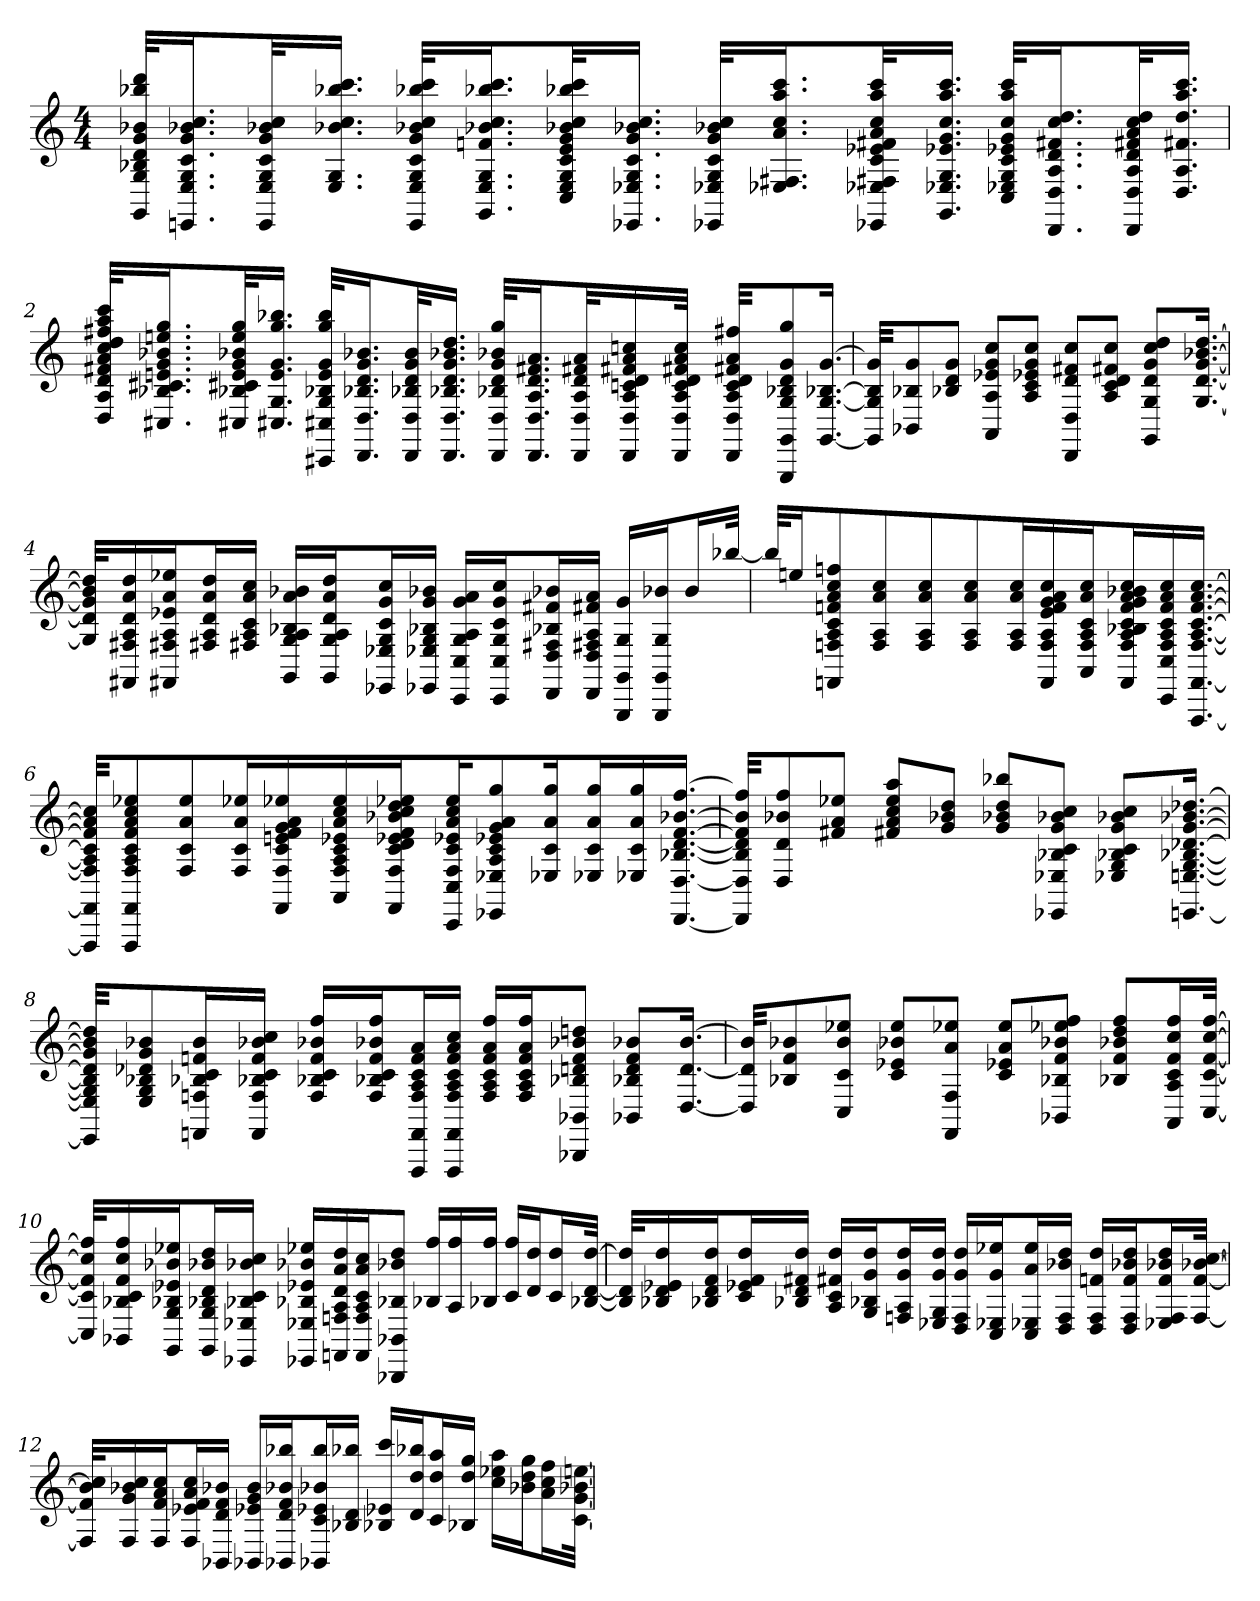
**kern
*part1
*staff1
*clefG2
*M4/4
*MM36
=1
32GG/ 32G 32B-X 32d 32g 32b-X 32bb-X 32dddKLL
16.EEn/ 16.E 16.G 16.c 16.g 16.b-X 16.ccJ
32EE/ 32E 32G 32c 32g 32b-X 32ccKL
16.E/ 16.G 16.b-X 16.cc 16.bb-X 16.cccJJ
32EE/ 32E 32G 32c 32g 32b-X 32cc 32bb-X 32cccKLL
16.GG/ 16.E 16.G 16.fn 16.b-X 16.cc 16.bb-X 16.cccJ
32C/ 32E 32G 32c 32e 32g 32b-X 32cc 32bb-X 32cccKL
16.EE-X/ 16.E-X 16.G 16.c 16.g 16.b-X 16.ccJJ
32EE-X/ 32E-X 32G 32c 32g 32b-X 32ccKLL
16.E-X/ 16.F#X 16.a 16.cc 16.aa 16.cccJ
32EE-X/ 32E-X 32F#X 32c 32e-X 32f#X 32a 32cc 32aa 32cccKL
16.GG/ 16.E-X 16.G 16.e-X 16.g 16.cc 16.aa 16.cccJJ
32C/ 32E-X 32G 32c 32e-X 32g 32cc 32aa 32cccKLL
16.DD/ 16.D 16.A 16.d 16.f#X 16.cc 16.ddJ
32DD/ 32D 32A 32d 32f#X 32a 32cc 32ddKL
16.D/ 16.A 16.f#X 16.dd 16.aa 16.cccJJ
=2
32D/ 32A 32d 32f#X 32a 32cc 32dd 32ff#X 32aa 32cccKLL
16.C#X/ 16.B-X 16.c#X 16.en 16.g 16.b-X 16.een 16.ggJ
32C#X/ 32B-X 32c#X 32e 32g 32b-X 32ee 32ggKL
16.C#X/ 16.G 16.e 16.g 16.gg 16.bb-XJJ
32CC#X/ 32C#X 32G 32B-X 32e 32g 32gg 32bb-KLL
16.DD/ 16.D 16.B-X 16.d 16.g 16.b-XJ
32DD/ 32D 32B-X 32d 32g 32b-KL
16.DD/ 16.D 16.B-X 16.d 16.g 16.b-X 16.ddJJ
32DD/ 32D 32B-X 32d 32g 32b-X 32ggKLL
16.DD/ 16.D 16.A 16.d 16.f#X 16.aJ
32DD/ 32D 32A 32d 32f#X 32aKL
16DD/ 16D 16A 16cn 16d 16f#X 16a 16ccn
32DD/ 32D 32A 32c 32d 32f#X 32a 32ccJJk
32DD/ 32D 32A 32c 32d 32f#X 32a 32ff#XKKL
8GGG/ 8GG 8G 8B-X 8d 8g 8gg
[16.GG/ [16.G [16.B-X [16.gJk
=3
32GG/] 32G] 32B-] 32g]KKL
8BB-X/ 8B-X 8g
8B-X/ 8d 8gJ
8AA/ 8A 8e-X 8g 8ccL
8A/ 8c 8e-X 8g 8ccJ
8DD/ 8D 8d 8f#X 8ccL
8A/ 8c 8d 8f#X 8ccJ
8GG/ 8G 8d 8g 8cc 8ddL
[16.G/ [16.d [16.g [16.b-X [16.ddJk
=4
32G/] 32d] 32g] 32b-] 32dd]KLL
16FF#X/ 16F#X 16A 16d 16a 16dd
16FF#X/ 16F#X 16A 16e-X 16a 16ee-XJ
16F#X/ 16A 16d 16a 16ddL
16F#X/ 16A 16c 16a 16ccJJ
16GG/ 16G 16A 16B-X 16a 16b-XLL
16GG/ 16G 16A 16d 16a 16ddJ
16EE-X/ 16E-X 16G 16c 16g 16ccL
16EE-X/ 16E-X 16G 16B-X 16g 16b-XJJ
16CC/ 16C 16G 16A 16g 16aLL
16CC/ 16C 16G 16c 16g 16ccJ
16DD/ 16D 16F#X 16B-X 16f#X 16b-XL
16DD/ 16D 16F#X 16A 16f#X 16aJJ
16GGG/ 16GG 16G 16gLL
16GGG/ 16GG 16G 16b-XJ
16b-/L
[32bb-X/JJk
=5
32bb-\KLL]
16een\J
8FFn\ 8Fn 8A 8c 8fn 8a 8cc 8ffn
8F\ 8A 8a 8ccJ
8F/ 8A 8a 8ccL
8F/ 8A 8a 8ccJ
16F/ 16A 16a 16ccLL
16FF/ 16F 16A 16e 16f 16g 16a 16cc
16AA/ 16F 16A 16c 16a 16ccJJ
16FF/ 16F 16A 16B-X 16c 16f 16g 16a 16b-X 16ccLL
16CC/ 16C 16F 16A 16c 16f 16a 16ccJ
[16.FFF/ [16.FF [16.F [16.A [16.c [16.f [16.a [16.ccJJ
=6
32FFF/] 32FF] 32F] 32A] 32c] 32f] 32a] 32cc]KKL
8FFF/ 8FF 8F 8A 8c 8f 8a 8cc 8ee-X
8F/ 8c 8a 8ee-J
16F/ 16c 16a 16ee-XLL
16FF/ 16F 16c 16en 16f 16g 16a 16ee-XJ
16AA/ 16F 16A 16c 16e-X 16a 16cc 16ee-L
16FF/ 16F 16c 16d 16e-X 16f 16b-X 16cc 16dd 16ee-XJJ
16CC/ 16C 16F 16c 16e-X 16a 16cc 16ee-KL
8EE-X/ 8E-X 8A 8c 8e-X 8g 8a 8gg
16E-X/ 16c 16a 16ggJk
16E-X/ 16c 16a 16ggLL
16E-X/ 16c 16a 16ggJ
[16.DD/ [16.D [16.B-X [16.d [16.f [16.b-X [16.ffJJ
=7
32DD/] 32D] 32B-] 32d] 32f] 32b-] 32ff]KKL
8D/ 8d 8b-X 8ff
8f#X/ 8a 8ee-XJ
8f#X/ 8a 8cc 8ee- 8aaL
8g/ 8b-X 8ddJ
8g/ 8b-X 8dd 8bb-XL
8EE-X/ 8E-X 8B-X 8c 8g 8b-X 8ccJ
8E-X/ 8G 8B-X 8c 8g 8b-X 8ccL
[16.EEn/ [16.En [16.G [16.B-X [16.d-X [16.g [16.b-X [16.dd-XJk
=8
32EE/] 32E] 32G] 32B-] 32d-] 32g] 32b-] 32dd-]KKL
8E/ 8G 8B-X 8d-X 8g 8b-X
16FFn/ 16Fn 16B-X 16c 16fn 16b-L
16FF/ 16F 16B-X 16c 16f 16b-X 16ccJJ
16F/ 16B-X 16c 16f 16b-X 16ffLL
16F/ 16B-X 16c 16f 16b-X 16ffJ
16FFF/ 16FF 16F 16A 16c 16f 16aL
16FFF/ 16FF 16F 16A 16c 16f 16a 16ccJJ
16F/ 16A 16c 16f 16a 16ffLL
16F/ 16A 16c 16f 16a 16ffJ
8BBB-X/ 8BB-X 8B-X 8dn 8f 8b-X 8ddnJ
8BB-X/ 8B-X 8d 8f 8b-XL
[16.D/ [16.d [16.b-Jk
=9
32D/] 32d] 32b-]KKL
8B-X/ 8f 8b-X
8C/ 8c 8b- 8ee-XJ
8c/ 8e-X 8b-X 8ee-L
8FF/ 8F 8a 8ee-XJ
8c/ 8e-X 8a 8ee-L
8BB-X/ 8B-X 8f 8b-X 8ee-X 8ffJ
8B-X/ 8f 8b-X 8dd 8ffL
16AA/ 16A 16c 16f 16cc 16ffL
[32C/ [32c [32f [32cc [32ffJJk
=10
32C/] 32c] 32f] 32cc] 32ff]KLL
16BB-X/ 16B-X 16c 16f 16cc 16ff
16GG/ 16G 16B-X 16e-X 16b-X 16ee-XJ
16GG/ 16G 16B-X 16d 16b-X 16ddL
16EE-X/ 16E-X 16B-X 16c 16b-X 16ccJJ
16EE-X/ 16E-X 16B-X 16e-X 16b-X 16ee-XLL
16FFn/ 16Fn 16A 16d 16a 16ddJ
16FF/ 16F 16A 16c 16a 16ccK
8BBB-X/ 8BB-X 8B-X 8b-X 8ddJ
16B-X/ 16ffLL
16A/ 16ff
16B-X/ 16ffJJ
16c/ 16ffLL
16d/ 16ddJ
16c/ 16ddL
[32B-X/ [32d [32ddJJk
=11
32B-/] 32d] 32dd]KLL
16B-X/ 16d 16e-X 16dd
16B-X/ 16d 16f 16ddJ
16c/ 16e-X 16f 16ddL
16B-X/ 16d 16f#X 16ddJJ
16A/ 16c 16f#X 16ddLL
16G/ 16B-X 16g 16ddJ
16Fn/ 16A 16g 16ddL
16E-X/ 16G 16g 16ddJJ
16D/ 16F 16g 16ddLL
16C/ 16E-X 16g 16ee-XJ
16C/ 16E-X 16a 16ee-L
16D/ 16F 16b-X 16ddJJ
16D/ 16F 16fn 16ddLL
16D/ 16F 16f 16b-X 16ddJ
16E-X/ 16F 16f 16b-X 16ddL
[32F/ [32f [32b-X [32ccJJk
=12
32F/] 32f] 32b-] 32cc]KLL
16F/ 16g 16b-X 16cc
16F/ 16f 16a 16ccJ
16F/ 16e-X 16f 16a 16ccL
16BB-X/ 16d 16f 16b-XJJ
16BB-X/ 16e-X 16g 16b-LL
16BB-X/ 16d 16f 16b-X 16bb-XJ
16BB-X/ 16c 16e-X 16b-X 16bb-L
16B-X/ 16d 16bb-XJJ
16B-X/ 16e-X 16cccLL
16d/ 16dd 16bb-XJ
16c/ 16dd 16aaL
16B-X/ 16dd 16ggJJ
16cc\ 16ee-X 16aaLL
16b-X\ 16dd 16ggJ
16a\ 16cc 16ffL
[32c\ [32g [32b-X [32eenJJk
=
*-
